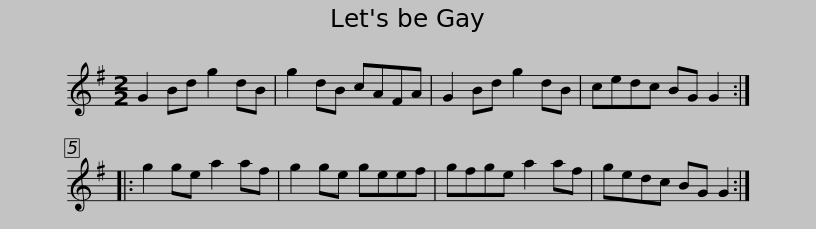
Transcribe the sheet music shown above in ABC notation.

X:1
L:1/8
M:2/2
I:linebreak $
K:G
V:1 treble
V:1
 G2 Bd g2 dB | g2 dB cAFA | G2 Bd g2 dB | cedc BG G2 :: g2 ge a2 af | %5
 g2 ge geef |$ gfge a2 af | gedc BG G2 :| %8
